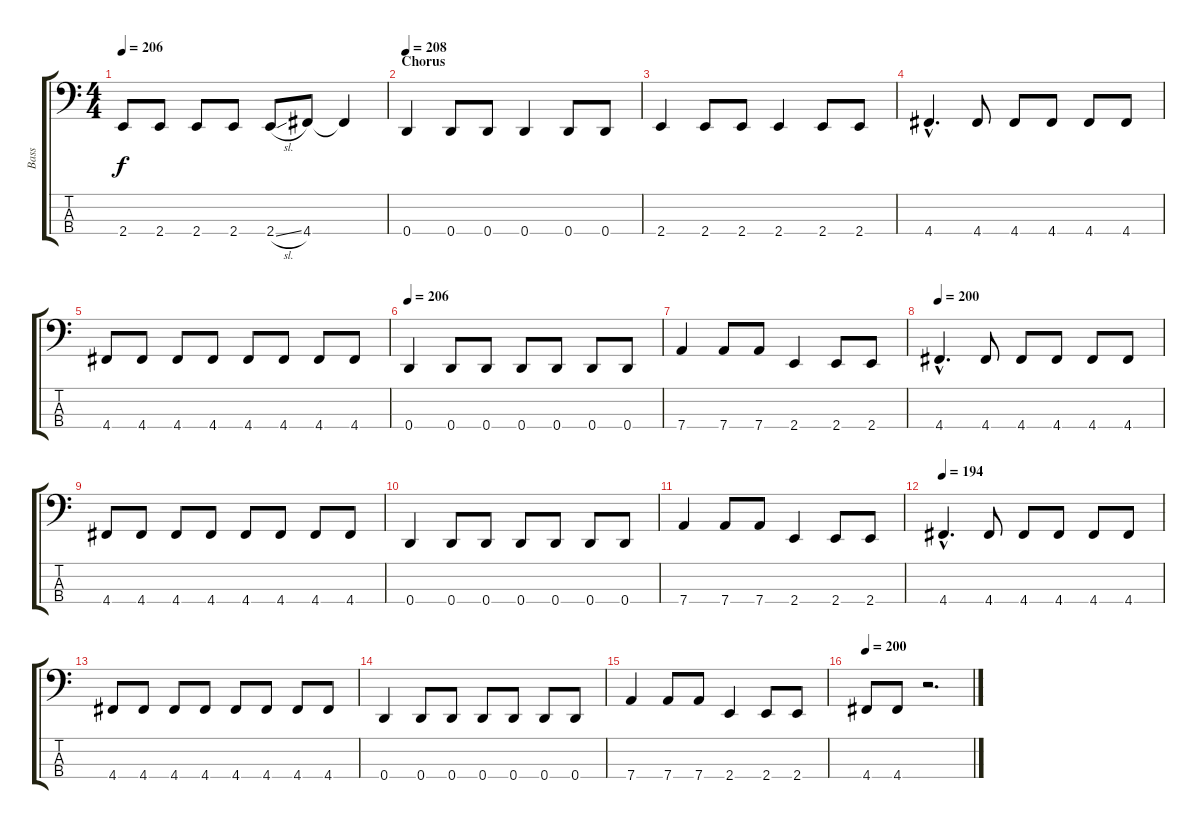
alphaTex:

\track ("Bass" "Bass") {instrument electricbassfinger}
\staff {score tabs}
\tuning (G2 D2 A1 D1) {hide}
\ts (4 4)
\tempo 206
\clef f4
\ks c
2.4.8{dy f} 2.4.8 2.4.8 2.4.8 2.4{sl}.8 4.4.8 4.4{t}.4 |
\section ("" "Chorus")
\tempo 208
0.4.4 0.4.8 0.4.8 0.4.4 0.4.8 0.4.8 |
2.4.4 2.4.8 2.4.8 2.4.4 2.4.8 2.4.8 |
4.4{hac}.4{d} 4.4.8 4.4.8 4.4.8 4.4.8 4.4.8 |
4.4.8 4.4.8 4.4.8 4.4.8 4.4.8 4.4.8 4.4.8 4.4.8 |
\tempo 206
0.4.4 0.4.8 0.4.8 0.4.8 0.4.8 0.4.8 0.4.8 |
7.4.4 7.4.8 7.4.8 2.4.4 2.4.8 2.4.8 |
\tempo 200
4.4{hac}.4{d} 4.4.8 4.4.8 4.4.8 4.4.8 4.4.8 |
4.4.8 4.4.8 4.4.8 4.4.8 4.4.8 4.4.8 4.4.8 4.4.8 |
0.4.4 0.4.8 0.4.8 0.4.8 0.4.8 0.4.8 0.4.8 |
7.4.4 7.4.8 7.4.8 2.4.4 2.4.8 2.4.8 |
\tempo 194
4.4{hac}.4{d} 4.4.8 4.4.8 4.4.8 4.4.8 4.4.8 |
4.4.8 4.4.8 4.4.8 4.4.8 4.4.8 4.4.8 4.4.8 4.4.8 |
0.4.4 0.4.8 0.4.8 0.4.8 0.4.8 0.4.8 0.4.8 |
7.4.4 7.4.8 7.4.8 2.4.4 2.4.8 2.4.8 |
\tempo 200
4.4.8 4.4.8 r.2{d}
